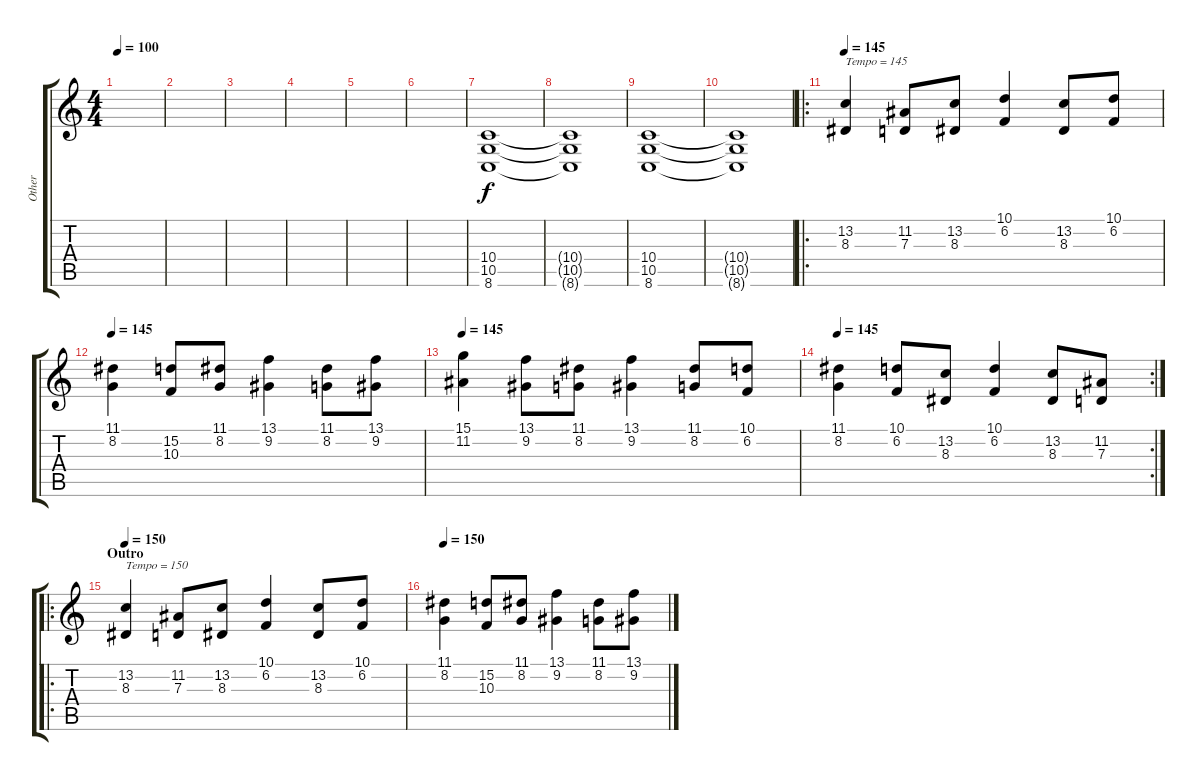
\track ("Other" "Other") {instrument reedorgan}
\staff {score tabs}
\tuning (E4 B3 G3 D3 A2 E2) {hide}
\ts (4 4)
\tempo 100
\clef g2
\ks c
|
|
|
|
|
|
(10.4 10.5 8.6).1 |
(10.4{t} 10.5{t} 8.6{t}).1 |
(10.4 10.5 8.6).1 |
(10.4{t} 10.5{t} 8.6{t}).1 |
\ro
\tempo 145
(13.2 8.3).4{txt "Tempo = 145"} (11.2 7.3).8 (13.2 8.3).8 (10.1 6.2).4 (13.2 8.3).8 (10.1 6.2).8 |
\tempo 145
(11.1 8.2).4 (15.2 10.3).8 (11.1 8.2).8 (13.1 9.2).4 (11.1 8.2).8 (13.1 9.2).8 |
\tempo 145
(15.1 11.2).4 (13.1 9.2).8 (11.1 8.2).8 (13.1 9.2).4 (11.1 8.2).8 (10.1 6.2).8 |
\rc 2
\tempo 145
(11.1 8.2).4 (10.1 6.2).8 (13.2 8.3).8 (10.1 6.2).4 (13.2 8.3).8 (11.2 7.3).8 |
\ro
\section ("" "Outro")
\tempo 150
(13.2 8.3).4{txt "Tempo = 150"} (11.2 7.3).8 (13.2 8.3).8 (10.1 6.2).4 (13.2 8.3).8 (10.1 6.2).8 |
\tempo 150
(11.1 8.2).4 (15.2 10.3).8 (11.1 8.2).8 (13.1 9.2).4 (11.1 8.2).8 (13.1 9.2).8
